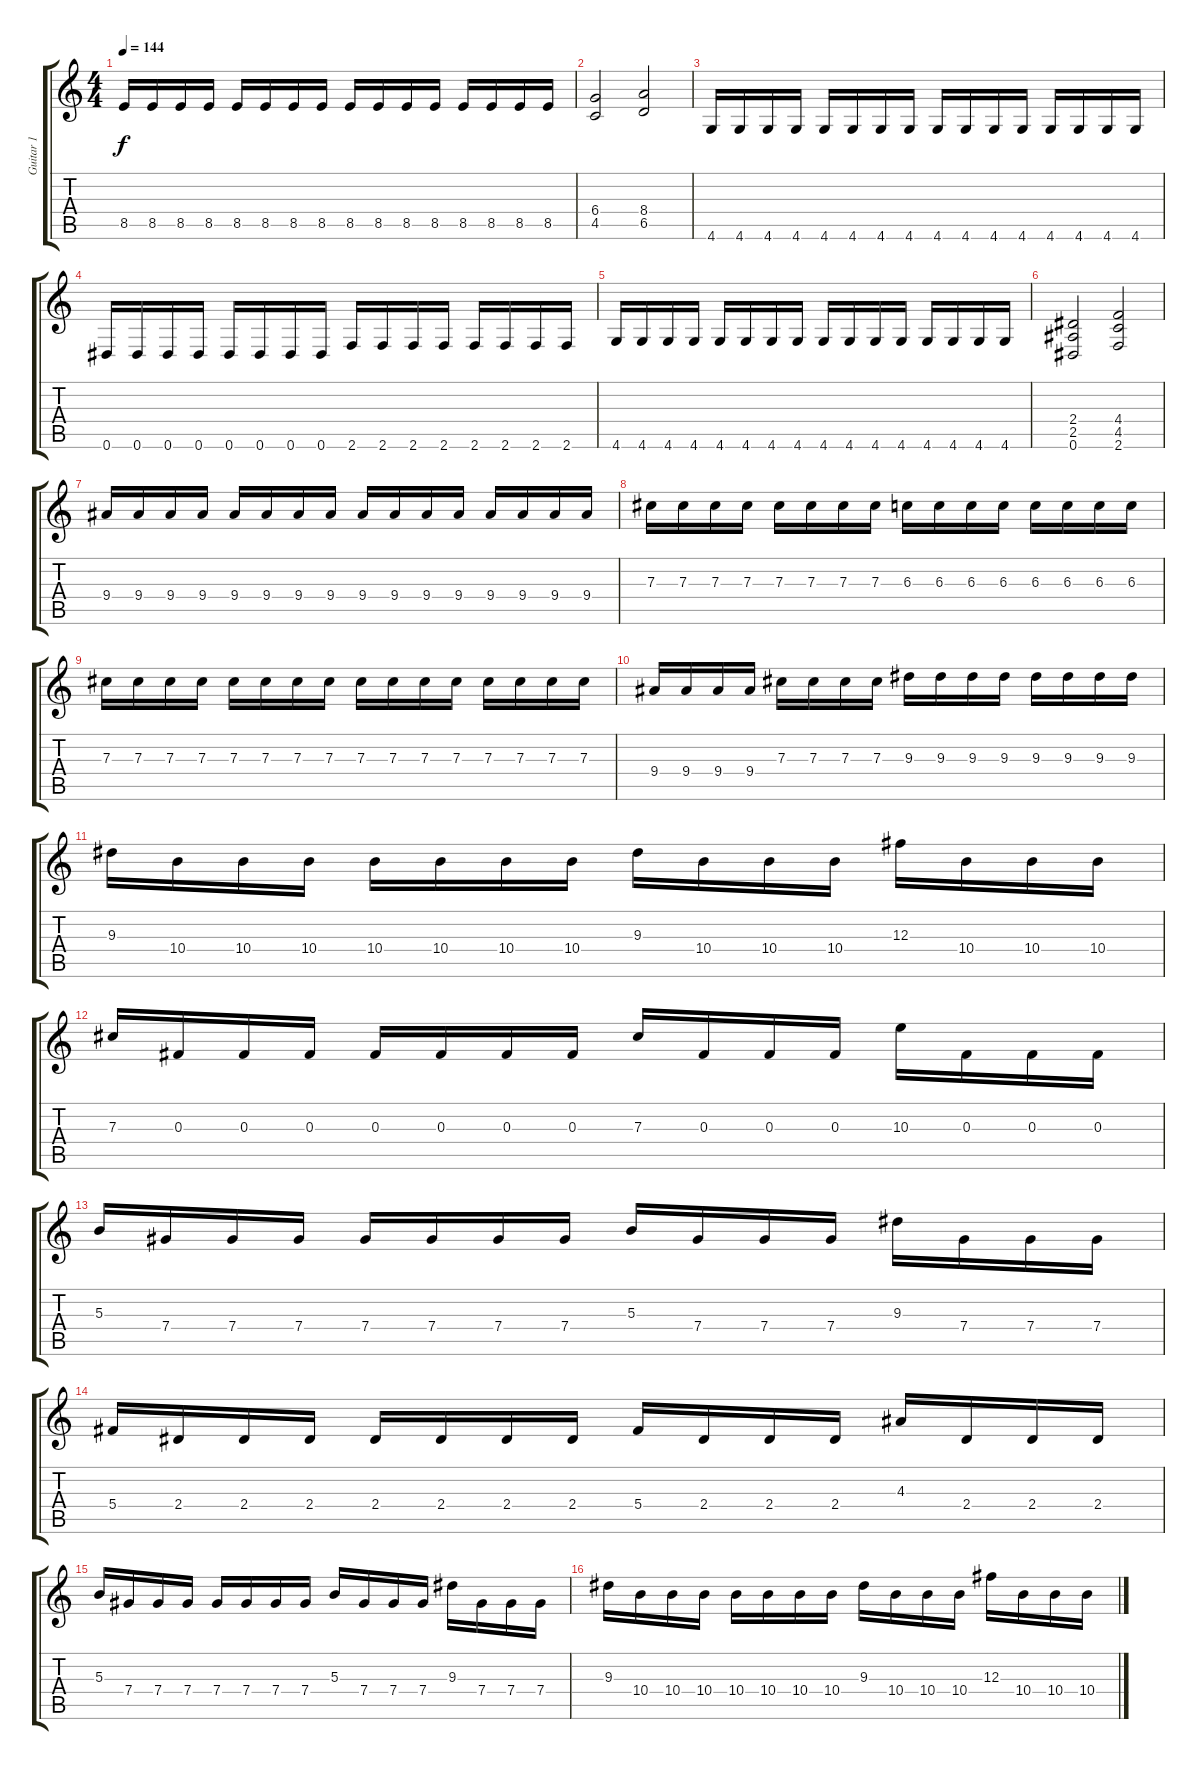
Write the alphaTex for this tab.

\track ("Guitar 1" "Guitar 1") {instrument distortionguitar}
\staff {score tabs}
\tuning (Eb4 Bb3 Gb3 Db3 Ab2 Eb2) {hide}
\ts (4 4)
\tempo 144
\clef g2
\ks c
8.5.16{dy f} 8.5.16 8.5.16 8.5.16 8.5.16 8.5.16 8.5.16 8.5.16 8.5.16 8.5.16 8.5.16 8.5.16 8.5.16 8.5.16 8.5.16 8.5.16 |
(6.4 4.5).2 (8.4 6.5).2 |
4.6.16 4.6.16 4.6.16 4.6.16 4.6.16 4.6.16 4.6.16 4.6.16 4.6.16 4.6.16 4.6.16 4.6.16 4.6.16 4.6.16 4.6.16 4.6.16 |
0.6.16 0.6.16 0.6.16 0.6.16 0.6.16 0.6.16 0.6.16 0.6.16 2.6.16 2.6.16 2.6.16 2.6.16 2.6.16 2.6.16 2.6.16 2.6.16 |
4.6.16 4.6.16 4.6.16 4.6.16 4.6.16 4.6.16 4.6.16 4.6.16 4.6.16 4.6.16 4.6.16 4.6.16 4.6.16 4.6.16 4.6.16 4.6.16 |
(2.4 2.5 0.6).2 (4.4 4.5 2.6).2 |
9.4.16 9.4.16 9.4.16 9.4.16 9.4.16 9.4.16 9.4.16 9.4.16 9.4.16 9.4.16 9.4.16 9.4.16 9.4.16 9.4.16 9.4.16 9.4.16 |
7.3.16 7.3.16 7.3.16 7.3.16 7.3.16 7.3.16 7.3.16 7.3.16 6.3.16 6.3.16 6.3.16 6.3.16 6.3.16 6.3.16 6.3.16 6.3.16 |
7.3.16 7.3.16 7.3.16 7.3.16 7.3.16 7.3.16 7.3.16 7.3.16 7.3.16 7.3.16 7.3.16 7.3.16 7.3.16 7.3.16 7.3.16 7.3.16 |
9.4.16 9.4.16 9.4.16 9.4.16 7.3.16 7.3.16 7.3.16 7.3.16 9.3.16 9.3.16 9.3.16 9.3.16 9.3.16 9.3.16 9.3.16 9.3.16 |
9.3.16 10.4.16 10.4.16 10.4.16 10.4.16 10.4.16 10.4.16 10.4.16 9.3.16 10.4.16 10.4.16 10.4.16 12.3.16 10.4.16 10.4.16 10.4.16 |
7.3.16 0.3.16 0.3.16 0.3.16 0.3.16 0.3.16 0.3.16 0.3.16 7.3.16 0.3.16 0.3.16 0.3.16 10.3.16 0.3.16 0.3.16 0.3.16 |
5.3.16 7.4.16 7.4.16 7.4.16 7.4.16 7.4.16 7.4.16 7.4.16 5.3.16 7.4.16 7.4.16 7.4.16 9.3.16 7.4.16 7.4.16 7.4.16 |
5.4.16 2.4.16 2.4.16 2.4.16 2.4.16 2.4.16 2.4.16 2.4.16 5.4.16 2.4.16 2.4.16 2.4.16 4.3.16 2.4.16 2.4.16 2.4.16 |
5.3.16 7.4.16 7.4.16 7.4.16 7.4.16 7.4.16 7.4.16 7.4.16 5.3.16 7.4.16 7.4.16 7.4.16 9.3.16 7.4.16 7.4.16 7.4.16 |
9.3.16 10.4.16 10.4.16 10.4.16 10.4.16 10.4.16 10.4.16 10.4.16 9.3.16 10.4.16 10.4.16 10.4.16 12.3.16 10.4.16 10.4.16 10.4.16
